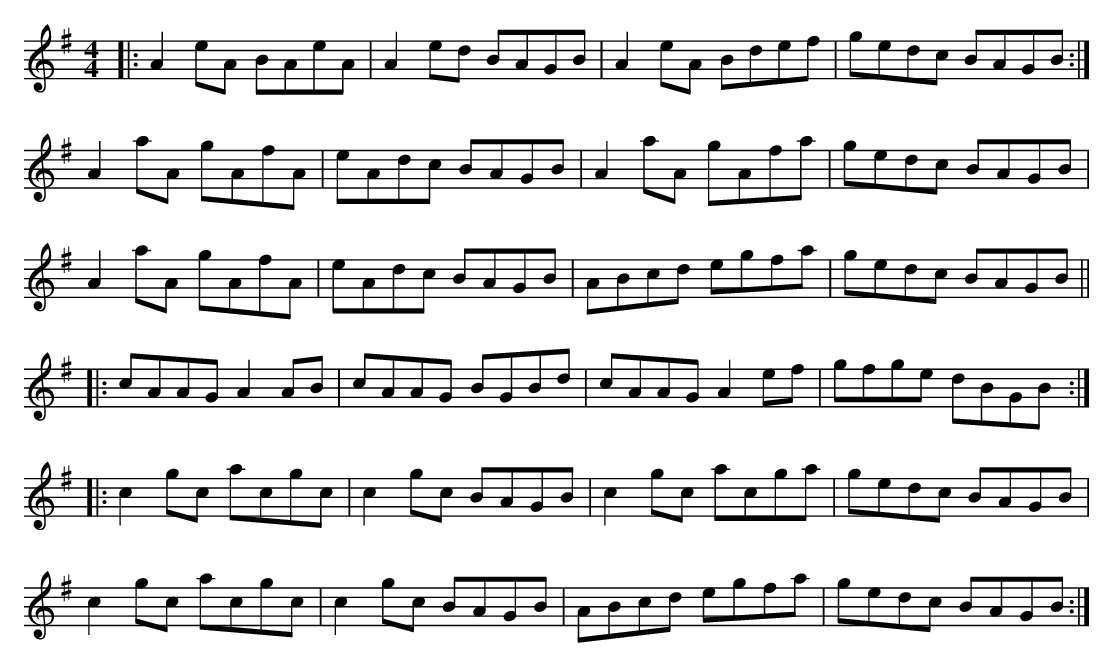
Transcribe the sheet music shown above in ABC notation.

X:1
M:4/4
K:Ador
|:A2eA BAeA|A2ed BAGB|A2eA Bdef|gedc BAGB:|
A2aA gAfA|eAdc BAGB|A2aA gAfa|gedc BAGB|
A2aA gAfA|eAdc BAGB|ABcd egfa|gedc BAGB||
|:cAAG A2AB|cAAG BGBd|cAAG A2ef|gfge dBGB:|
|:c2gc acgc|c2gc BAGB|c2 gc acga|gedc BAGB|
c2gc acgc|c2gc BAGB|ABcd egfa|gedc BAGB:|
